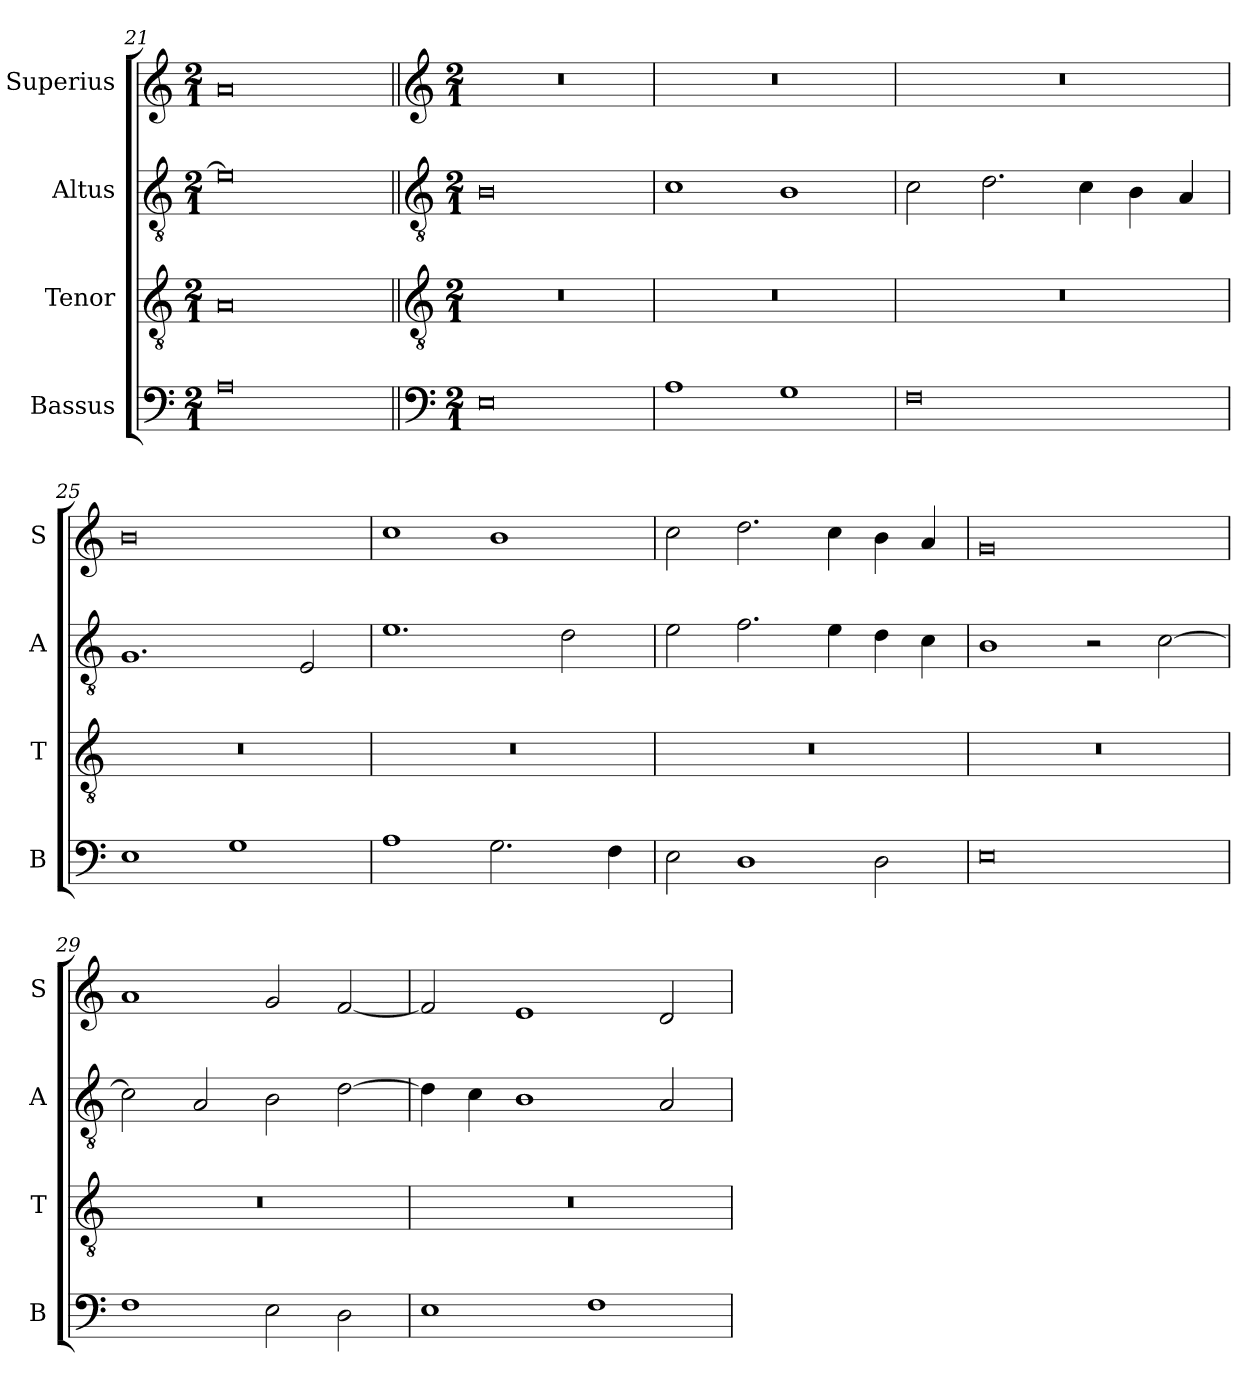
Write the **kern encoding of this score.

**kern	**kern	**kern	**kern
*part4	*part3	*part2	*part1
*staff4	*staff3	*staff2	*staff1
*I"Bassus	*I"Tenor	*I"Altus	*I"Superius
*I'B	*I'T	*I'A	*I'S
*clefF4	*clefGv2	*clefGv2	*clefG2
*k[]	*k[]	*k[]	*k[]
*M2/1	*M2/1	*M2/1	*M2/1
=21	=21	=21	=21
0A	0A	0e]	0a
!!LO:LB:g=z
=22||	=22||	=22||	=22||
*clefF4	*clefGv2	*clefGv2	*clefG2
*k[]	*k[]	*k[]	*k[]
*M2/1	*M2/1	*M2/1	*M2/1
0E	0r	0B	0r
=23	=23	=23	=23
1A	0r	1c	0r
1G	.	1B	.
=24	=24	=24	=24
0F	0r	2c\	0r
.	.	2.d\	.
.	.	4c\	.
.	.	4B\	.
.	.	4A/	.
=25	=25	=25	=25
1E	0r	1.G	0b
1G	.	.	.
.	.	2E/	.
=26	=26	=26	=26
1A	0r	1.e	1cc
2.G\	.	.	1b
.	.	2d\	.
4F\	.	.	.
=27	=27	=27	=27
2E\	0r	2e\	2cc\
1D	.	2.f\	2.dd\
.	.	4e\	4cc\
2D\	.	4d\	4b\
.	.	4c\	4a/
=28	=28	=28	=28
0E	0r	1B	0g
.	.	2r	.
.	.	[2c\	.
=29	=29	=29	=29
1F	0r	2c\]	1a
.	.	2A/	.
2E\	.	2B\	2g/
2D\	.	[2d\	[2f/
=30	=30	=30	=30
1E	0r	4d\]	2f/]
.	.	4c\	.
.	.	1B	1e
1F	.	.	.
.	.	2A/	2d/
=	=	=	=
*-	*-	*-	*-
